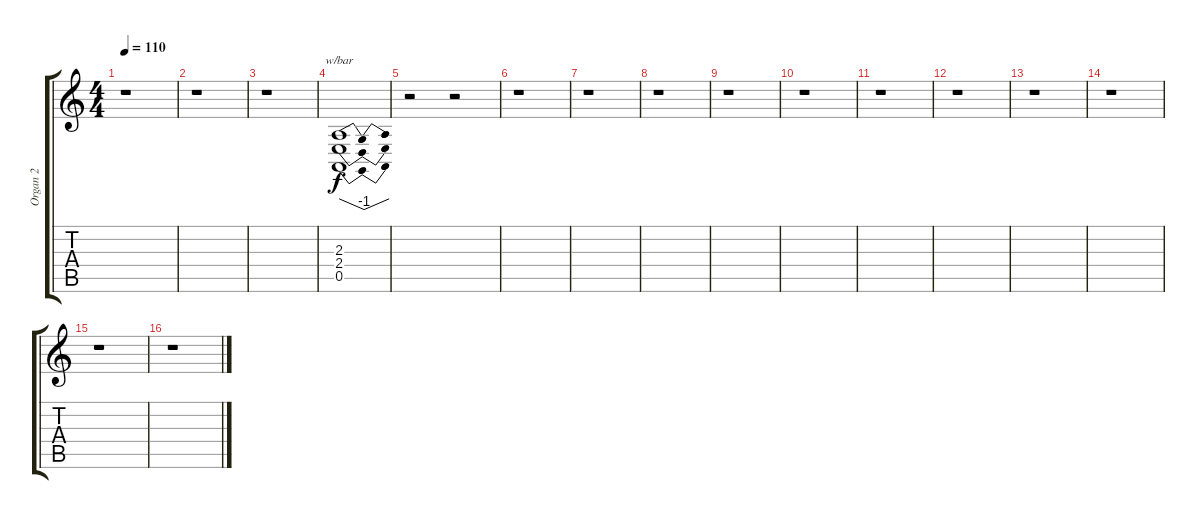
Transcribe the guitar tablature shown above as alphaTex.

\track ("Organ 2" "Organ 2") {instrument lead2sawtooth}
\staff {score tabs}
\tuning (E4 B3 G3 D3 A2 E2) {hide}
\ts (4 4)
\tempo 110
\clef g2
\ks c
r.1{dy f} |
r.1 |
r.1 |
(2.3 2.4 0.5).1{tbe (dip default 0 0 30 -4 60 0)} |
r.2 r.2 |
r.1 |
r.1 |
r.1 |
r.1 |
r.1 |
r.1 |
r.1 |
r.1 |
r.1 |
r.1 |
r.1
